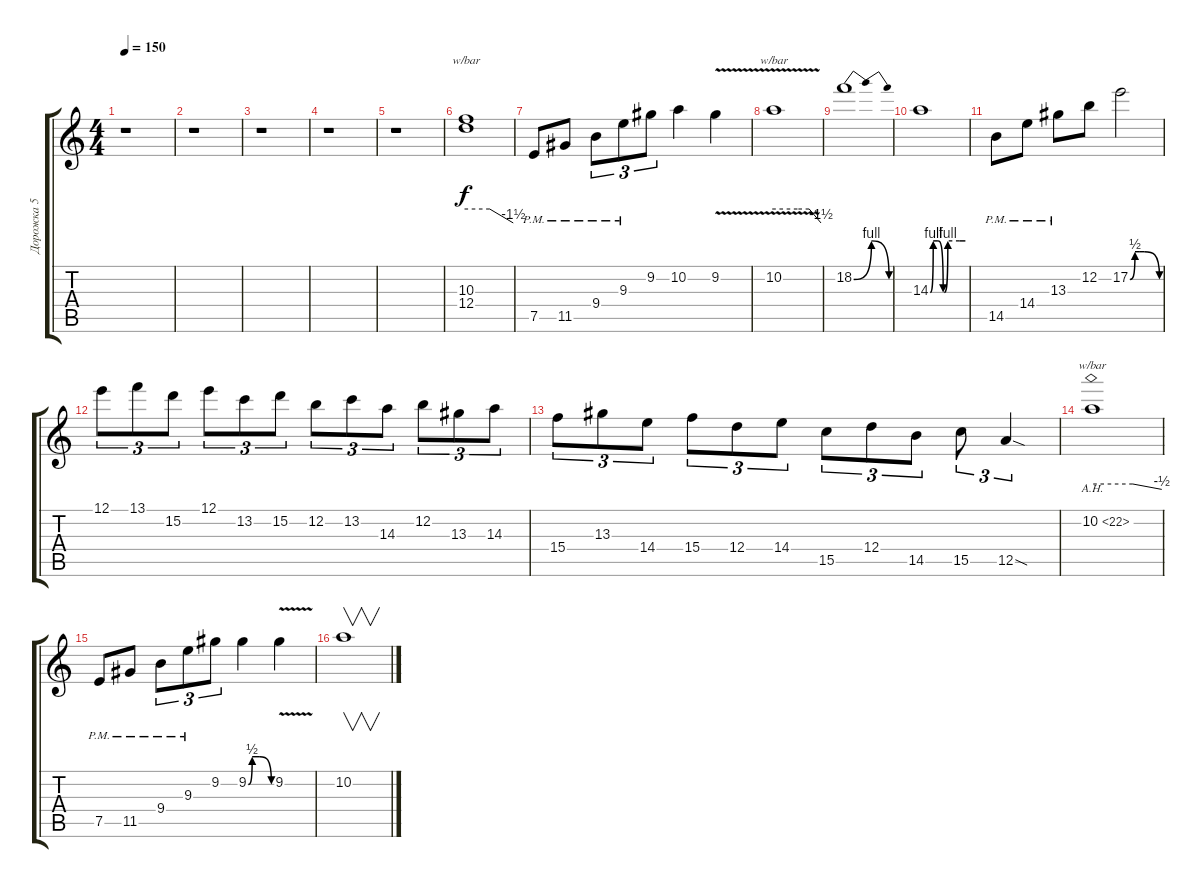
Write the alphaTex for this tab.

\track ("Дорожка 5" "Дорожка 5") {instrument overdrivenguitar}
\staff {score tabs}
\tuning (E4 B3 G3 D3 A2 E2) {hide}
\ts (4 4)
\tempo 150
\clef g2
\ks c
r.1{dy f} |
r.1 |
r.1 |
r.1 |
r.1 |
(10.3 12.4).1{tbe (custom default 0 0 30 0 60 -6) volume 9 instrument distortionguitar} |
7.5{pm}.8 11.5{pm}.8 9.4{pm}.8{tu (3 2)} 9.3{pm}.8{tu (3 2)} 9.2.8{tu (3 2)} 10.2.4 9.2{v}.4 |
10.2{v}.1{tbe (custom default 0 0 30 0 45 0 60 -6)} |
18.2{be (bendrelease 0 0 10 4 46 4 60 0)}.1 |
14.3{be (custom 0 0 5 4 13 4 22 0 24 0 30 4 50 4 60 4)}.1 |
14.5{pm}.8 14.4{pm}.8 13.3{pm}.8 12.2.8 17.2{be (custom 0 0 10 2 20 2 29 2 60 0)}.2 |
12.1.8{tu (3 2)} 13.1.8{tu (3 2)} 15.2.8{tu (3 2)} 12.1.8{tu (3 2)} 13.2.8{tu (3 2)} 15.2.8{tu (3 2)} 12.2.8{tu (3 2)} 13.2.8{tu (3 2)} 14.3.8{tu (3 2)} 12.2.8{tu (3 2)} 13.3.8{tu (3 2)} 14.3.8{tu (3 2)} |
15.4.8{tu (3 2)} 13.3.8{tu (3 2)} 14.4.8{tu (3 2)} 15.4.8{tu (3 2)} 12.4.8{tu (3 2)} 14.4.8{tu (3 2)} 15.5.8{tu (3 2)} 12.4.8{tu (3 2)} 14.5.8{tu (3 2)} 15.5.8{tu (3 2)} 12.5{sod}.4{tu (3 2)} |
10.2{ah 12}.1{tbe (custom default 0 0 35 0 60 -2)} |
7.5{pm}.8 11.5{pm}.8 9.4{pm}.8{tu (3 2)} 9.3{pm}.8{tu (3 2)} 9.2.8{tu (3 2)} 9.2{be (custom 0 0 10 2 20 2 30 2 60 0)}.4 9.2{v}.4 |
10.2.1{v}
